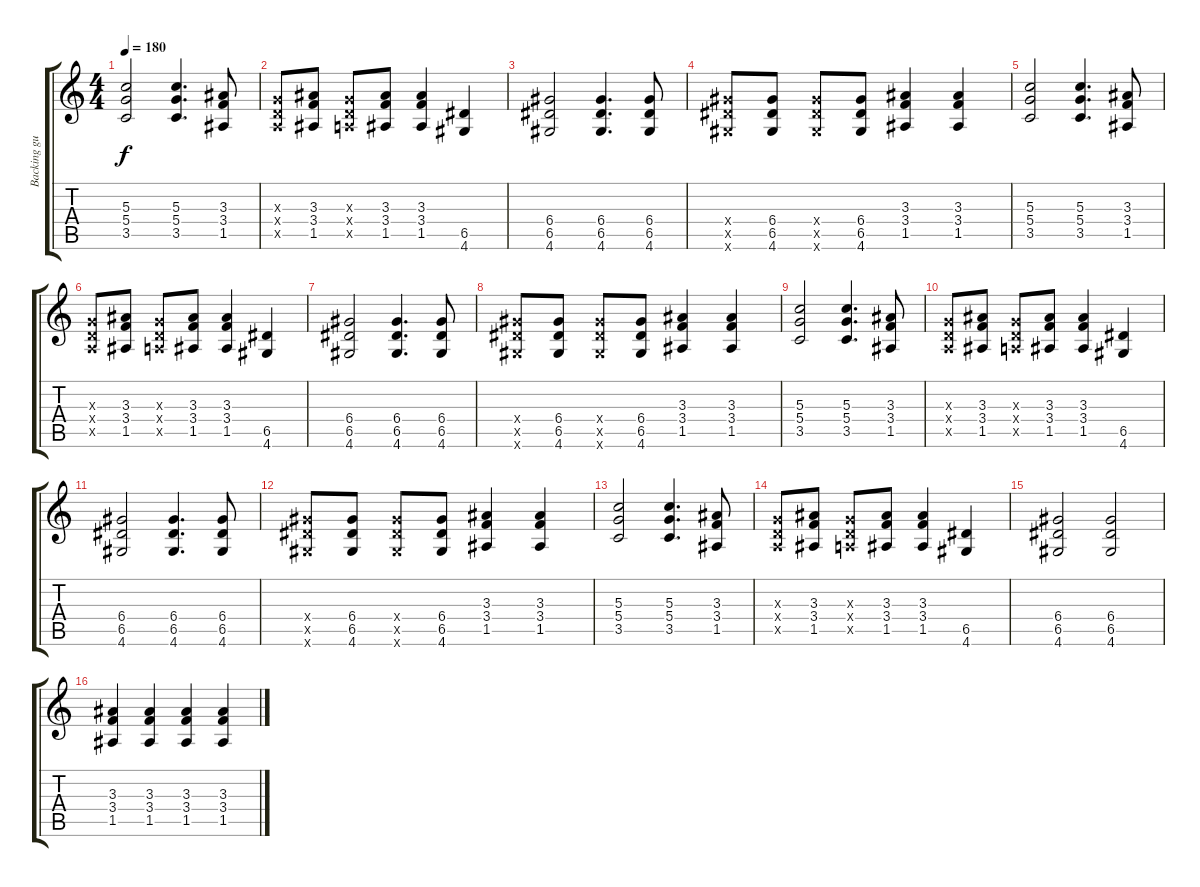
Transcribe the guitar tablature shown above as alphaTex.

\track ("Backing guitar" "Backing gu") {instrument distortionguitar}
\staff {score tabs}
\tuning (E4 B3 G3 D3 A2 E2) {hide}
\ts (4 4)
\tempo 180
\clef g2
\ks c
(5.3 5.4 3.5).2{dy f} (5.3 5.4 3.5).4{d} (3.3 3.4 1.5).8 |
(0.3{x} 0.4{x} 0.5{x}).8 (3.3 3.4 1.5).8 (0.3{x} 0.4{x} 0.5{x}).8 (3.3 3.4 1.5).8 (3.3 3.4 1.5).4 (6.5 4.6).4 |
(6.4 6.5 4.6).2 (6.4 6.5 4.6).4{d} (6.4 6.5 4.6).8 |
(6.4{x} 6.5{x} 4.6{x}).8 (6.4 6.5 4.6).8 (6.4{x} 6.5{x} 4.6{x}).8 (6.4 6.5 4.6).8 (3.3 3.4 1.5).4 (3.3 3.4 1.5).4 |
(5.3 5.4 3.5).2 (5.3 5.4 3.5).4{d} (3.3 3.4 1.5).8 |
(0.3{x} 0.4{x} 0.5{x}).8 (3.3 3.4 1.5).8 (0.3{x} 0.4{x} 0.5{x}).8 (3.3 3.4 1.5).8 (3.3 3.4 1.5).4 (6.5 4.6).4 |
(6.4 6.5 4.6).2 (6.4 6.5 4.6).4{d} (6.4 6.5 4.6).8 |
(6.4{x} 6.5{x} 4.6{x}).8 (6.4 6.5 4.6).8 (6.4{x} 6.5{x} 4.6{x}).8 (6.4 6.5 4.6).8 (3.3 3.4 1.5).4 (3.3 3.4 1.5).4 |
(5.3 5.4 3.5).2 (5.3 5.4 3.5).4{d} (3.3 3.4 1.5).8 |
(0.3{x} 0.4{x} 0.5{x}).8 (3.3 3.4 1.5).8 (0.3{x} 0.4{x} 0.5{x}).8 (3.3 3.4 1.5).8 (3.3 3.4 1.5).4 (6.5 4.6).4 |
(6.4 6.5 4.6).2 (6.4 6.5 4.6).4{d} (6.4 6.5 4.6).8 |
(6.4{x} 6.5{x} 4.6{x}).8 (6.4 6.5 4.6).8 (6.4{x} 6.5{x} 4.6{x}).8 (6.4 6.5 4.6).8 (3.3 3.4 1.5).4 (3.3 3.4 1.5).4 |
(5.3 5.4 3.5).2 (5.3 5.4 3.5).4{d} (3.3 3.4 1.5).8 |
(0.3{x} 0.4{x} 0.5{x}).8 (3.3 3.4 1.5).8 (0.3{x} 0.4{x} 0.5{x}).8 (3.3 3.4 1.5).8 (3.3 3.4 1.5).4 (6.5 4.6).4 |
(6.4 6.5 4.6).2 (6.4 6.5 4.6).2 |
(3.3 3.4 1.5).4 (3.3 3.4 1.5).4 (3.3 3.4 1.5).4 (3.3 3.4 1.5).4
